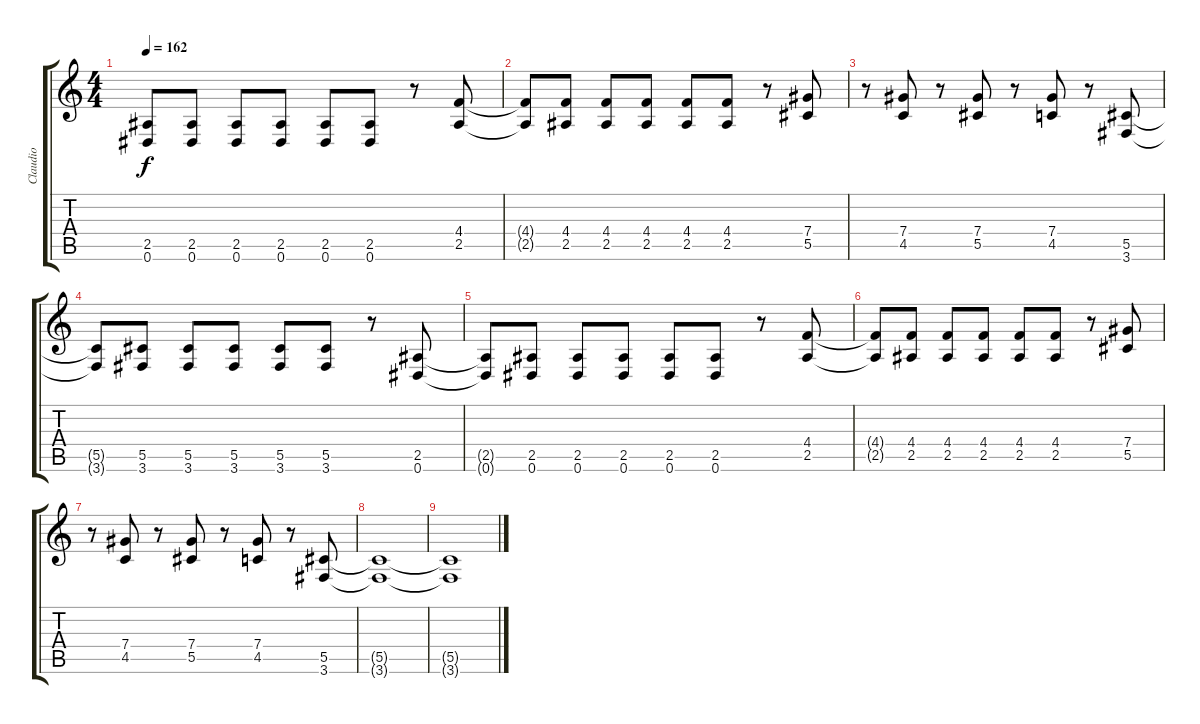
\track ("Claudio" "Claudio") {instrument overdrivenguitar}
\staff {score tabs}
\tuning (Eb4 Bb3 Gb3 Db3 Ab2 Eb2) {hide}
\ts (4 4)
\tempo 162
\clef g2
\ks c
(2.5{t} 0.6{t}).8{dy f} (2.5 0.6).8 (2.5 0.6).8 (2.5 0.6).8 (2.5 0.6).8 (2.5 0.6).8 r.8 (4.4 2.5).8 |
(4.4{t} 2.5{t}).8 (4.4 2.5).8 (4.4 2.5).8 (4.4 2.5).8 (4.4 2.5).8 (4.4 2.5).8 r.8 (7.4 5.5).8 |
r.8 (7.4 4.5).8 r.8 (7.4 5.5).8 r.8 (7.4 4.5).8 r.8 (5.5 3.6).8 |
(5.5{t} 3.6{t}).8 (5.5 3.6).8 (5.5 3.6).8 (5.5 3.6).8 (5.5 3.6).8 (5.5 3.6).8 r.8 (2.5 0.6).8 |
(2.5{t} 0.6{t}).8 (2.5 0.6).8 (2.5 0.6).8 (2.5 0.6).8 (2.5 0.6).8 (2.5 0.6).8 r.8 (4.4 2.5).8 |
(4.4{t} 2.5{t}).8 (4.4 2.5).8 (4.4 2.5).8 (4.4 2.5).8 (4.4 2.5).8 (4.4 2.5).8 r.8 (7.4 5.5).8 |
r.8 (7.4 4.5).8 r.8 (7.4 5.5).8 r.8 (7.4 4.5).8 r.8 (5.5 3.6).8 |
(5.5{t} 3.6{t}).1 |
(5.5{t} 3.6{t}).1
